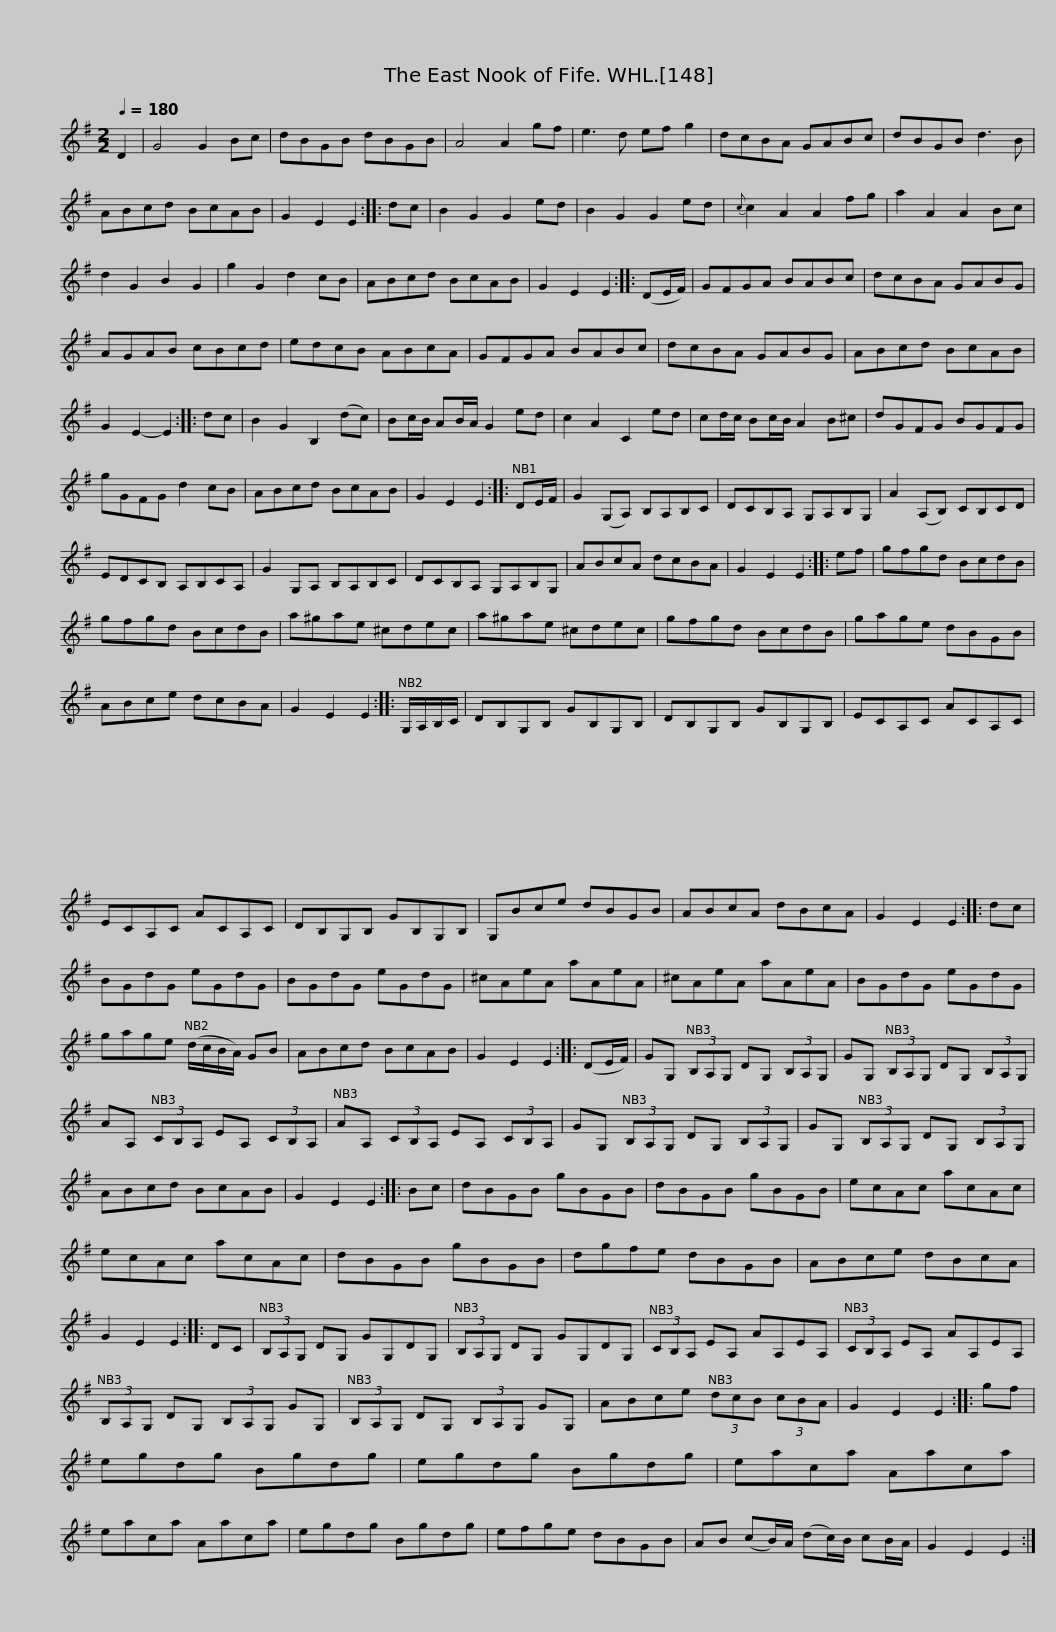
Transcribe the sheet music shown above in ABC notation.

X:1
L:1/8
Q:1/4=180
M:2/2
I:linebreak $
K:G
V:1 treble
V:1
 D2 | G4 G2 Bc | dBGB dBGB | A4 A2 gf | e3 d ef g2 | %5
 dcBA GABc | dBGB d3 B |$ ABcd BcAB | G2 E2 E2 :: dc | %10
 B2 G2 G2 ed | B2 G2 G2 ed |{c} c2 A2 A2 fg | a2 A2 A2 Bc | d2 G2 B2 G2 |$ %15
 g2 G2 d2 cB | ABcd BcAB | G2 E2 E2 :: (DE/F/) | GFGA BABc | %20
 dcBA GABG | AGAB cBcd |$ edcB ABcA | GFGA BABc | dcBA GABG | %25
 ABcd BcAB | G2 E2- E2 :: dc | B2 G2 B,2 (dc) |$ Bc/B/ AB/A/ G2 ed | %30
 c2 A2 C2 ed | cd/c/ Bc/B/ A2 B^c | dGFG BGFG | gGFG d2 cB | ABcd BcAB |$ %35
 G2 E2 E2 :: DE/F/ | G2 (G,A,) B,A,B,C | DCB,A, G,A,B,G, | A2 (A,B,) CB,CD |$ %40
 EDCB, A,B,CA, | G2 G,A, B,A,B,C | DCB,A, G,A,B,G, | ABcA dcBA | G2 E2 E2 :: %45
 ef |$ gfgd BcdB | gfgd BcdB | a^gae ^cdec | a^gae ^cdec | %50
 gfgd BcdB |$ gage dBGB | ABce dcBA | G2 E2 E2 :: G,/A,/B,/C/ | %55
 DB,G,B, GB,G,B, | DB,G,B, GB,G,B, |$ ECA,C ACA,C | ECA,C ACA,C | DB,G,B, GB,G,B, | %60
 G,Bce dBGB | ABcA dBcA |$ G2 E2 E2 :: dc | BGdG eGdG | %65
 BGdG eGdG | ^cAeA aAeA | ^cAeA aAeA |$ BGdG eGdG | gage (d/c/B/A/) GB | %70
 ABcd BcAB | G2 E2 E2 :: (DE/F/) | GG, (3B,A,G, DG, (3B,A,G, |$ GG, (3B,A,G, DG, (3B,A,G, | %75
 AA, (3CB,A, EA, (3CB,A, | AA, (3CB,A, EA, (3CB,A, |$ GG, (3B,A,G, DG, (3B,A,G, | GG, (3B,A,G, DG, (3B,A,G, | ABcd BcAB | %80
 G2 E2 E2 :: Bc |$ dBGB gBGB | dBGB gBGB | ecAc acAc | %85
 ecAc acAc | dBGB gBGB |$ dgfe dBGB | ABce dBcA | G2 E2 E2 :: %90
 DC | (3B,A,G, DG, GG,DG, | (3B,A,G, DG, GG,DG, |$ (3CB,A, EA, AA,EA, | (3CB,A, EA, AA,EA, | %95
 (3B,A,G, DG, (3B,A,G, GG, | (3B,A,G, DG, (3B,A,G, GG, |$ ABce (3dcB (3cBA | G2 E2 E2 :: gf | %100
 egdg Bgdg | egdg Bgdg | eaca Aaca |$ eaca Aaca | egdg Bgdg | %105
 efge dBGB | AB (cB/)A/ (dc/)B/ cB/A/ | G2 E2 E2 :| %108
